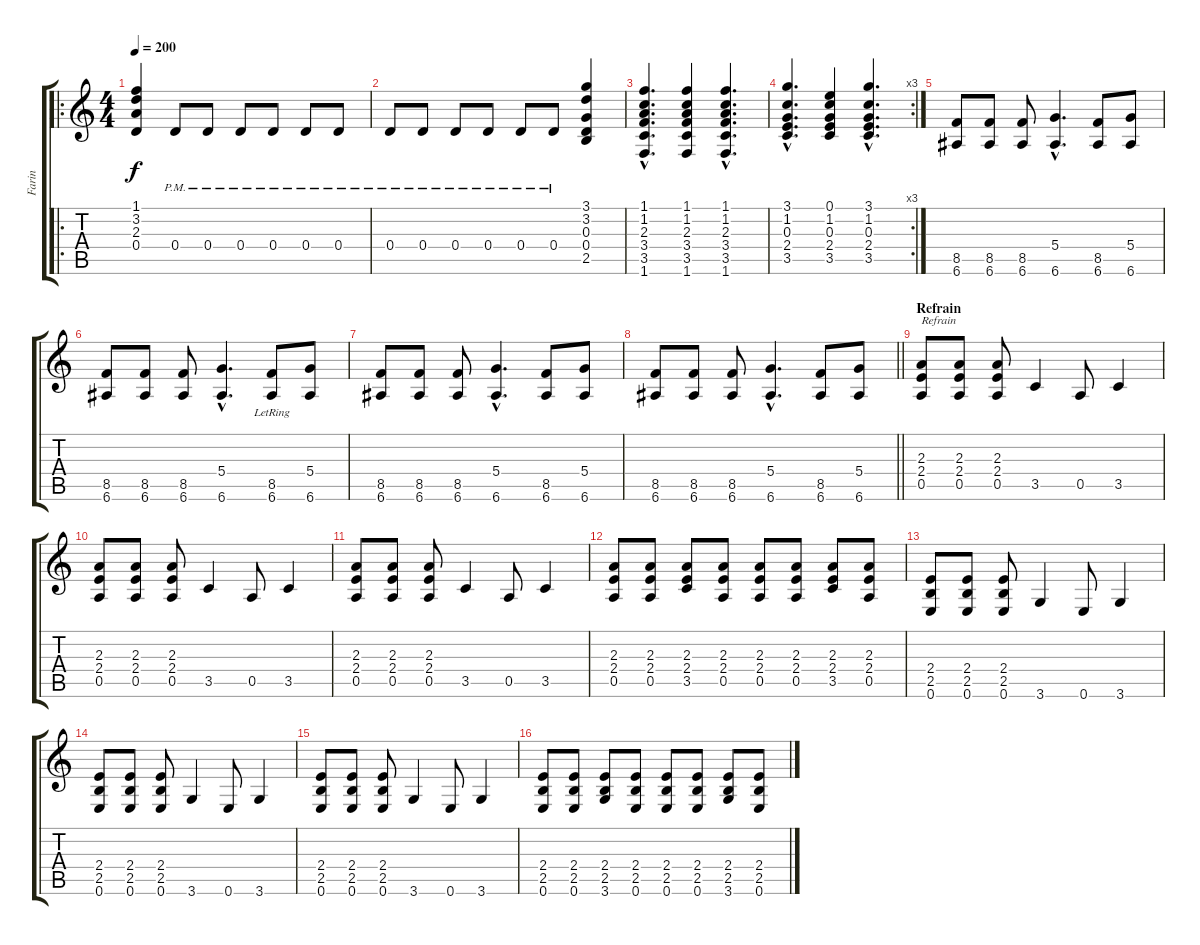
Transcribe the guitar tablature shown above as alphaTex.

\track ("Farin" "Farin") {instrument overdrivenguitar}
\staff {score tabs}
\tuning (E4 B3 G3 D3 A2 E2) {hide}
\ro
\ts (4 4)
\tempo 200
\clef g2
\ks c
(1.1 3.2 2.3 0.4).4{dy f} 0.4{pm}.8 0.4{pm}.8 0.4{pm}.8 0.4{pm}.8 0.4{pm}.8 0.4{pm}.8 |
0.4{pm}.8 0.4{pm}.8 0.4{pm}.8 0.4{pm}.8 0.4{pm}.8 0.4{pm}.8 (3.1 3.2 0.3 0.4 2.5).4 |
(1.1{hac} 1.2{hac} 2.3{hac} 3.4{hac} 3.5{hac} 1.6{hac}).4{d} (1.1 1.2 2.3 3.4 3.5 1.6).4 (1.1{hac} 1.2{hac} 2.3{hac} 3.4{hac} 3.5{hac} 1.6{hac}).4{d} |
\rc 3
(3.1{hac} 1.2{hac} 0.3{hac} 2.4{hac} 3.5{hac}).4{d} (0.1 1.2 0.3 2.4 3.5).4 (3.1{hac} 1.2{hac} 0.3{hac} 2.4{hac} 3.5{hac}).4{d} |
(8.5 6.6).8 (8.5 6.6).8 (8.5 6.6).8 (5.4{hac} 6.6{hac}).4{d} (8.5 6.6).8 (5.4 6.6).8 |
(8.5 6.6).8 (8.5 6.6).8 (8.5 6.6).8 (5.4{hac} 6.6{hac}).4{d} (8.5{lr} 6.6).8 (5.4 6.6).8 |
(8.5 6.6).8 (8.5 6.6).8 (8.5 6.6).8 (5.4{hac} 6.6{hac}).4{d} (8.5 6.6).8 (5.4 6.6).8 |
\barLineRight lightlight
(8.5 6.6).8 (8.5 6.6).8 (8.5 6.6).8 (5.4{hac} 6.6{hac}).4{d} (8.5 6.6).8 (5.4 6.6).8 |
\section ("" "Refrain")
(2.3 2.4 0.5).8{txt "Refrain"} (2.3 2.4 0.5).8 (2.3 2.4 0.5).8 3.5.4 0.5.8 3.5.4 |
(2.3 2.4 0.5).8 (2.3 2.4 0.5).8 (2.3 2.4 0.5).8 3.5.4 0.5.8 3.5.4 |
(2.3 2.4 0.5).8 (2.3 2.4 0.5).8 (2.3 2.4 0.5).8 3.5.4 0.5.8 3.5.4 |
(2.3 2.4 0.5).8 (2.3 2.4 0.5).8 (2.3 2.4 3.5).8 (2.3 2.4 0.5).8 (2.3 2.4 0.5).8 (2.3 2.4 0.5).8 (2.3 2.4 3.5).8 (2.3 2.4 0.5).8 |
(2.4 2.5 0.6).8 (2.4 2.5 0.6).8 (2.4 2.5 0.6).8 3.6.4 0.6.8 3.6.4 |
(2.4 2.5 0.6).8 (2.4 2.5 0.6).8 (2.4 2.5 0.6).8 3.6.4 0.6.8 3.6.4 |
(2.4 2.5 0.6).8 (2.4 2.5 0.6).8 (2.4 2.5 0.6).8 3.6.4 0.6.8 3.6.4 |
(2.4 2.5 0.6).8 (2.4 2.5 0.6).8 (2.4 2.5 3.6).8 (2.4 2.5 0.6).8 (2.4 2.5 0.6).8 (2.4 2.5 0.6).8 (2.4 2.5 3.6).8 (2.4 2.5 0.6).8
